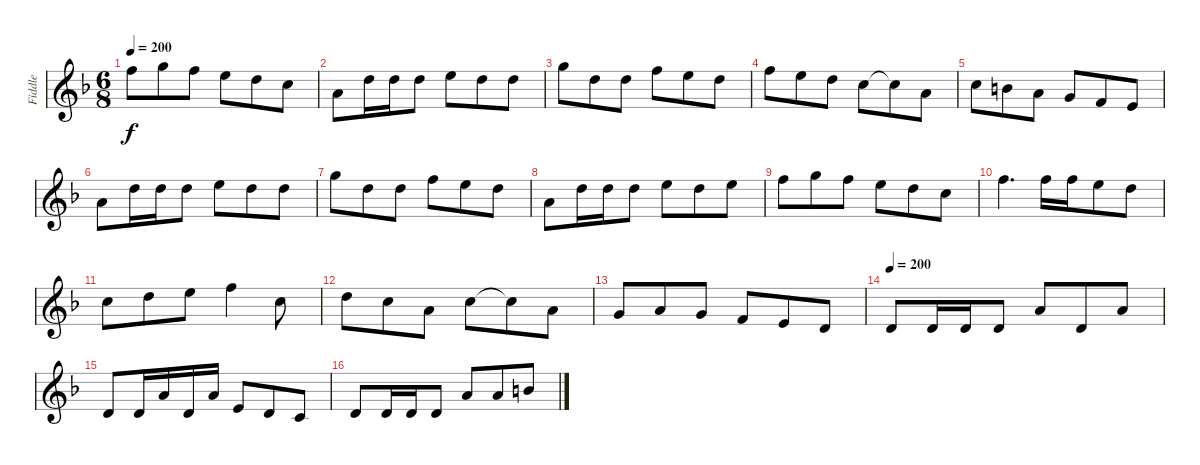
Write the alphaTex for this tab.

\track ("Fiddle" "Fiddle") {instrument fiddle}
\staff {score}
\tuning (E4 B3 G3 D3 A2 D2) {hide}
\ts (6 8)
\tempo 200
\clef g2
\ks dminor
13.1.8{dy f} 15.1.8 13.1.8 12.1.8 10.1.8 8.1.8 |
10.2.8 10.1.16 10.1.16 10.1.8 12.1.8 10.1.8 10.1.8 |
15.1.8 15.2.8 15.2.8 13.1.8 12.1.8 10.1.8 |
13.1.8 12.1.8 10.1.8 8.1.8 8.1{t}.8 5.1.8 |
8.1.8 7.1.8 5.1.8 3.1.8 1.1.8 0.1.8 |
5.1.8 10.1.16 10.1.16 10.1.8 12.1.8 10.1.8 10.1.8 |
15.1.8 15.2.8 15.2.8 13.1.8 12.1.8 10.1.8 |
10.2.8 10.1.16 10.1.16 10.1.8 12.1.8 10.1.8 12.1.8 |
13.1.8 15.1.8 13.1.8 12.1.8 10.1.8 8.1.8 |
13.1.4{d} 13.1.16 13.1.16 12.1.8 10.1.8 |
8.1.8 10.1.8 12.1.8 13.1.4 13.2.8 |
10.1.8 8.1.8 10.2.8 8.1.8 8.1{t}.8 5.1.8 |
3.1.8 5.1.8 3.1.8 1.1.8 0.1.8 3.2.8 |
\tempo 200
3.2.8 3.2.16 3.2.16 3.2.8 5.1.8 3.2.8 5.1.8 |
3.2.8 3.2.16 5.1.16 3.2.16 5.1.16 5.2.8 3.2.8 5.3.8 |
3.2.8 3.2.16 3.2.16 3.2.8 5.1.8 5.1.8 7.1.8
